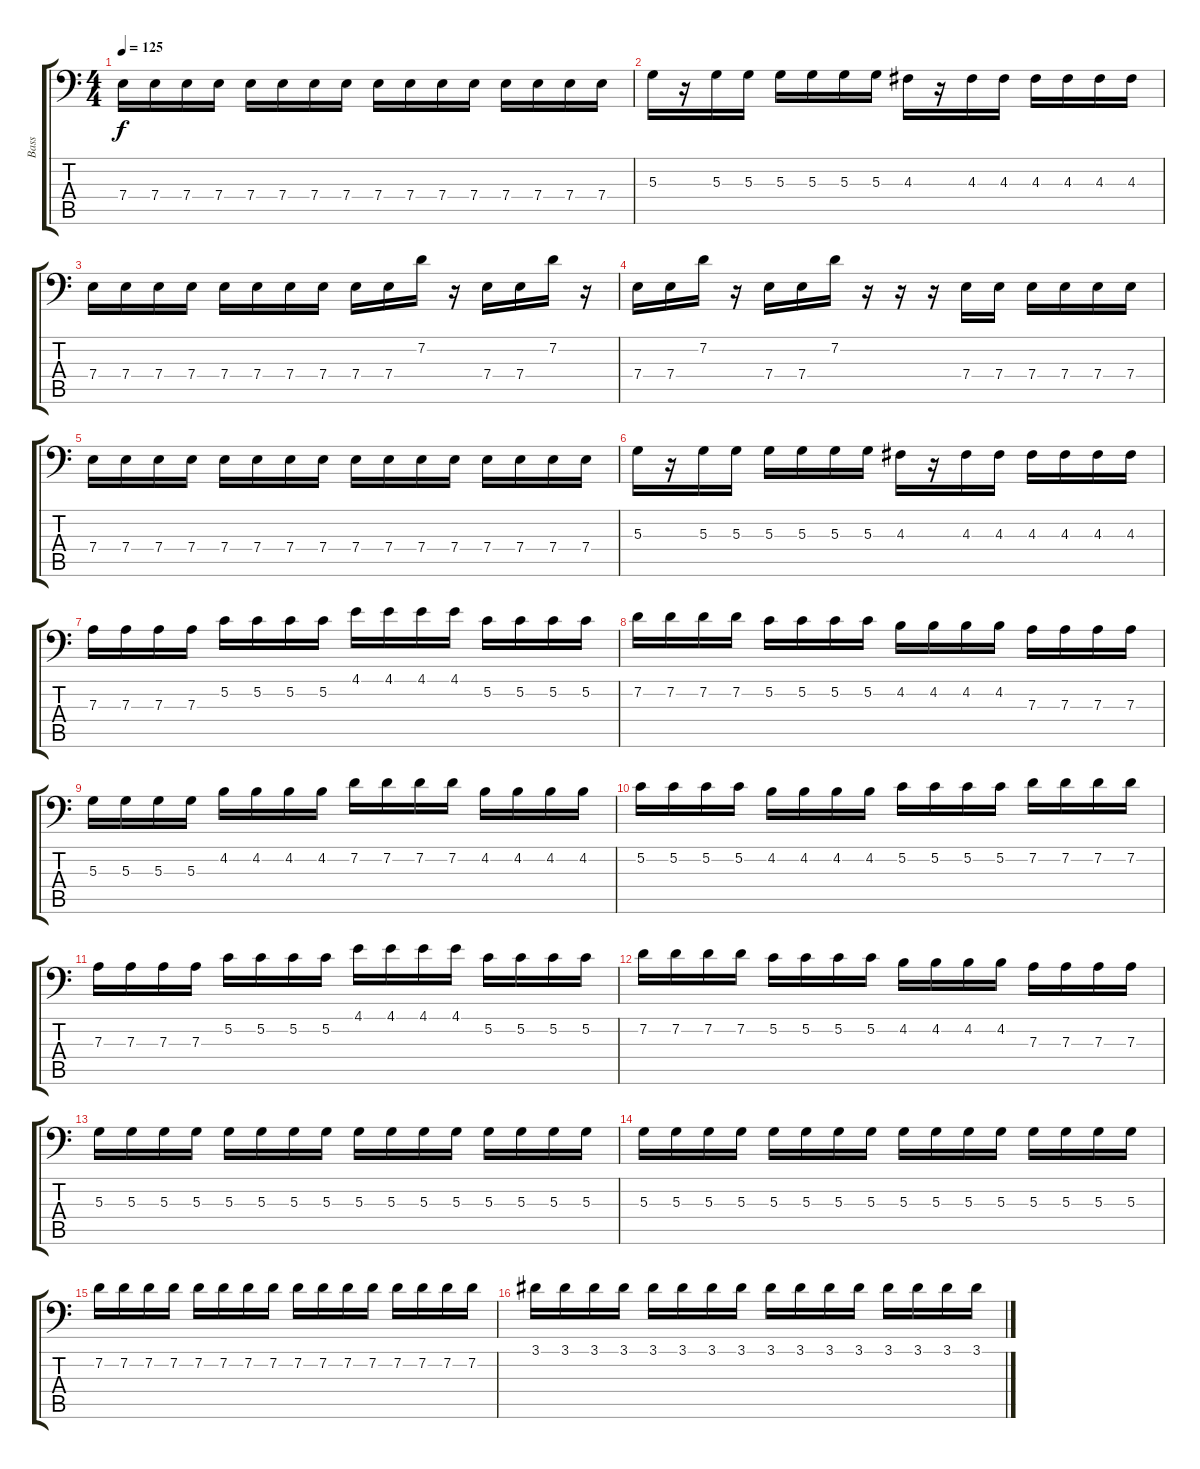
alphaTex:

\track ("Bass" "Bass") {instrument electricbasspick}
\staff {score tabs}
\tuning (C3 G2 D2 A1 E1 B0) {hide}
\ts (4 4)
\tempo 125
\clef f4
\ks c
7.4.16{dy f} 7.4.16 7.4.16 7.4.16 7.4.16 7.4.16 7.4.16 7.4.16 7.4.16 7.4.16 7.4.16 7.4.16 7.4.16 7.4.16 7.4.16 7.4.16 |
5.3.16 r.16 5.3.16 5.3.16 5.3.16 5.3.16 5.3.16 5.3.16 4.3.16 r.16 4.3.16 4.3.16 4.3.16 4.3.16 4.3.16 4.3.16 |
7.4.16 7.4.16 7.4.16 7.4.16 7.4.16 7.4.16 7.4.16 7.4.16 7.4.16 7.4.16 7.2.16 r.16 7.4.16 7.4.16 7.2.16 r.16 |
7.4.16 7.4.16 7.2.16 r.16 7.4.16 7.4.16 7.2.16 r.16 r.16 r.16 7.4.16 7.4.16 7.4.16 7.4.16 7.4.16 7.4.16 |
7.4.16 7.4.16 7.4.16 7.4.16 7.4.16 7.4.16 7.4.16 7.4.16 7.4.16 7.4.16 7.4.16 7.4.16 7.4.16 7.4.16 7.4.16 7.4.16 |
5.3.16 r.16 5.3.16 5.3.16 5.3.16 5.3.16 5.3.16 5.3.16 4.3.16 r.16 4.3.16 4.3.16 4.3.16 4.3.16 4.3.16 4.3.16 |
7.3.16 7.3.16 7.3.16 7.3.16 5.2.16 5.2.16 5.2.16 5.2.16 4.1.16 4.1.16 4.1.16 4.1.16 5.2.16 5.2.16 5.2.16 5.2.16 |
7.2.16 7.2.16 7.2.16 7.2.16 5.2.16 5.2.16 5.2.16 5.2.16 4.2.16 4.2.16 4.2.16 4.2.16 7.3.16 7.3.16 7.3.16 7.3.16 |
5.3.16 5.3.16 5.3.16 5.3.16 4.2.16 4.2.16 4.2.16 4.2.16 7.2.16 7.2.16 7.2.16 7.2.16 4.2.16 4.2.16 4.2.16 4.2.16 |
5.2.16 5.2.16 5.2.16 5.2.16 4.2.16 4.2.16 4.2.16 4.2.16 5.2.16 5.2.16 5.2.16 5.2.16 7.2.16 7.2.16 7.2.16 7.2.16 |
7.3.16 7.3.16 7.3.16 7.3.16 5.2.16 5.2.16 5.2.16 5.2.16 4.1.16 4.1.16 4.1.16 4.1.16 5.2.16 5.2.16 5.2.16 5.2.16 |
7.2.16 7.2.16 7.2.16 7.2.16 5.2.16 5.2.16 5.2.16 5.2.16 4.2.16 4.2.16 4.2.16 4.2.16 7.3.16 7.3.16 7.3.16 7.3.16 |
5.3.16 5.3.16 5.3.16 5.3.16 5.3.16 5.3.16 5.3.16 5.3.16 5.3.16 5.3.16 5.3.16 5.3.16 5.3.16 5.3.16 5.3.16 5.3.16 |
5.3.16 5.3.16 5.3.16 5.3.16 5.3.16 5.3.16 5.3.16 5.3.16 5.3.16 5.3.16 5.3.16 5.3.16 5.3.16 5.3.16 5.3.16 5.3.16 |
7.2.16 7.2.16 7.2.16 7.2.16 7.2.16 7.2.16 7.2.16 7.2.16 7.2.16 7.2.16 7.2.16 7.2.16 7.2.16 7.2.16 7.2.16 7.2.16 |
3.1.16 3.1.16 3.1.16 3.1.16 3.1.16 3.1.16 3.1.16 3.1.16 3.1.16 3.1.16 3.1.16 3.1.16 3.1.16 3.1.16 3.1.16 3.1.16
